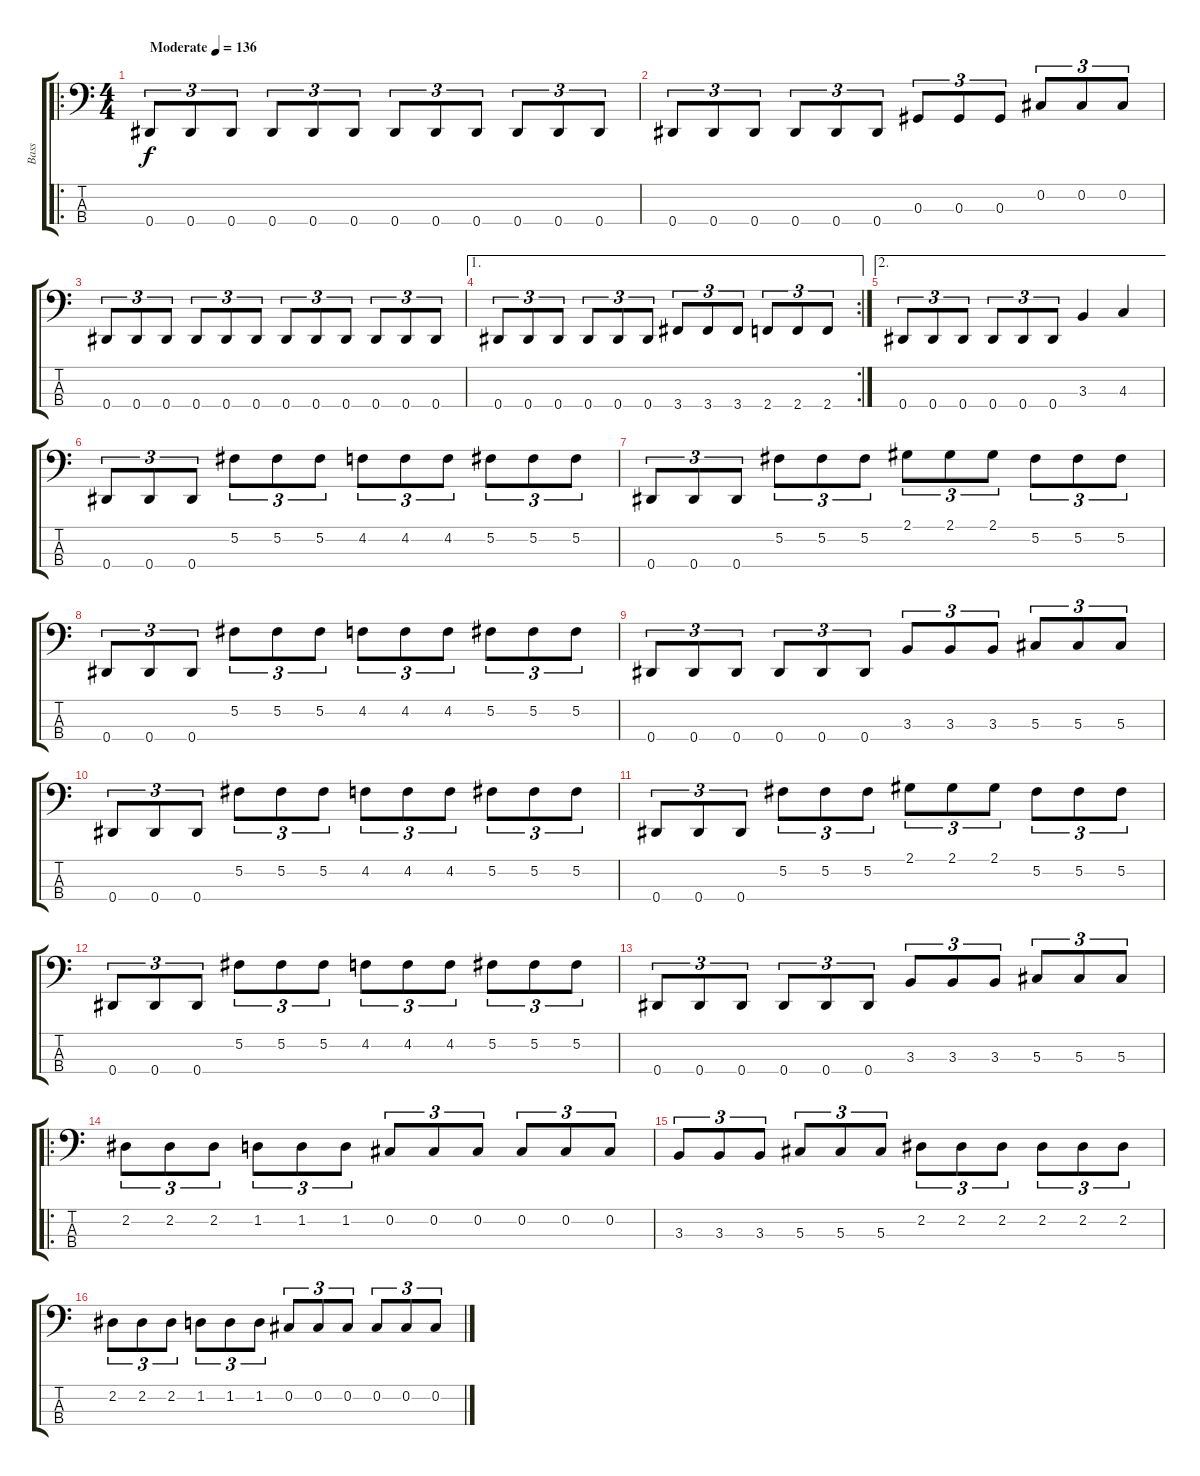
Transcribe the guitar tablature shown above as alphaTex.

\track ("Bass" "Bass") {instrument electricbassfinger}
\staff {score tabs}
\tuning (Gb2 Db2 Ab1 Eb1) {hide}
\ro
\ts (4 4)
\tempo (136 "Moderate")
\clef f4
\ks c
0.4.8{tu (3 2) dy f instrument electricbassfinger} 0.4.8{tu (3 2)} 0.4.8{tu (3 2)} 0.4.8{tu (3 2)} 0.4.8{tu (3 2)} 0.4.8{tu (3 2)} 0.4.8{tu (3 2)} 0.4.8{tu (3 2)} 0.4.8{tu (3 2)} 0.4.8{tu (3 2)} 0.4.8{tu (3 2)} 0.4.8{tu (3 2)} |
0.4.8{tu (3 2)} 0.4.8{tu (3 2)} 0.4.8{tu (3 2)} 0.4.8{tu (3 2)} 0.4.8{tu (3 2)} 0.4.8{tu (3 2)} 0.3.8{tu (3 2)} 0.3.8{tu (3 2)} 0.3.8{tu (3 2)} 0.2.8{tu (3 2)} 0.2.8{tu (3 2)} 0.2.8{tu (3 2)} |
0.4.8{tu (3 2)} 0.4.8{tu (3 2)} 0.4.8{tu (3 2)} 0.4.8{tu (3 2)} 0.4.8{tu (3 2)} 0.4.8{tu (3 2)} 0.4.8{tu (3 2)} 0.4.8{tu (3 2)} 0.4.8{tu (3 2)} 0.4.8{tu (3 2)} 0.4.8{tu (3 2)} 0.4.8{tu (3 2)} |
\ae 1
\rc 2
0.4.8{tu (3 2)} 0.4.8{tu (3 2)} 0.4.8{tu (3 2)} 0.4.8{tu (3 2)} 0.4.8{tu (3 2)} 0.4.8{tu (3 2)} 3.4.8{tu (3 2)} 3.4.8{tu (3 2)} 3.4.8{tu (3 2)} 2.4.8{tu (3 2)} 2.4.8{tu (3 2)} 2.4.8{tu (3 2)} |
\ae 2
0.4.8{tu (3 2)} 0.4.8{tu (3 2)} 0.4.8{tu (3 2)} 0.4.8{tu (3 2)} 0.4.8{tu (3 2)} 0.4.8{tu (3 2)} 3.3.4 4.3.4 |
0.4.8{tu (3 2)} 0.4.8{tu (3 2)} 0.4.8{tu (3 2)} 5.2.8{tu (3 2)} 5.2.8{tu (3 2)} 5.2.8{tu (3 2)} 4.2.8{tu (3 2)} 4.2.8{tu (3 2)} 4.2.8{tu (3 2)} 5.2.8{tu (3 2)} 5.2.8{tu (3 2)} 5.2.8{tu (3 2)} |
0.4.8{tu (3 2)} 0.4.8{tu (3 2)} 0.4.8{tu (3 2)} 5.2.8{tu (3 2)} 5.2.8{tu (3 2)} 5.2.8{tu (3 2)} 2.1.8{tu (3 2)} 2.1.8{tu (3 2)} 2.1.8{tu (3 2)} 5.2.8{tu (3 2)} 5.2.8{tu (3 2)} 5.2.8{tu (3 2)} |
0.4.8{tu (3 2)} 0.4.8{tu (3 2)} 0.4.8{tu (3 2)} 5.2.8{tu (3 2)} 5.2.8{tu (3 2)} 5.2.8{tu (3 2)} 4.2.8{tu (3 2)} 4.2.8{tu (3 2)} 4.2.8{tu (3 2)} 5.2.8{tu (3 2)} 5.2.8{tu (3 2)} 5.2.8{tu (3 2)} |
0.4.8{tu (3 2)} 0.4.8{tu (3 2)} 0.4.8{tu (3 2)} 0.4.8{tu (3 2)} 0.4.8{tu (3 2)} 0.4.8{tu (3 2)} 3.3.8{tu (3 2)} 3.3.8{tu (3 2)} 3.3.8{tu (3 2)} 5.3.8{tu (3 2)} 5.3.8{tu (3 2)} 5.3.8{tu (3 2)} |
0.4.8{tu (3 2)} 0.4.8{tu (3 2)} 0.4.8{tu (3 2)} 5.2.8{tu (3 2)} 5.2.8{tu (3 2)} 5.2.8{tu (3 2)} 4.2.8{tu (3 2)} 4.2.8{tu (3 2)} 4.2.8{tu (3 2)} 5.2.8{tu (3 2)} 5.2.8{tu (3 2)} 5.2.8{tu (3 2)} |
0.4.8{tu (3 2)} 0.4.8{tu (3 2)} 0.4.8{tu (3 2)} 5.2.8{tu (3 2)} 5.2.8{tu (3 2)} 5.2.8{tu (3 2)} 2.1.8{tu (3 2)} 2.1.8{tu (3 2)} 2.1.8{tu (3 2)} 5.2.8{tu (3 2)} 5.2.8{tu (3 2)} 5.2.8{tu (3 2)} |
0.4.8{tu (3 2)} 0.4.8{tu (3 2)} 0.4.8{tu (3 2)} 5.2.8{tu (3 2)} 5.2.8{tu (3 2)} 5.2.8{tu (3 2)} 4.2.8{tu (3 2)} 4.2.8{tu (3 2)} 4.2.8{tu (3 2)} 5.2.8{tu (3 2)} 5.2.8{tu (3 2)} 5.2.8{tu (3 2)} |
0.4.8{tu (3 2)} 0.4.8{tu (3 2)} 0.4.8{tu (3 2)} 0.4.8{tu (3 2)} 0.4.8{tu (3 2)} 0.4.8{tu (3 2)} 3.3.8{tu (3 2)} 3.3.8{tu (3 2)} 3.3.8{tu (3 2)} 5.3.8{tu (3 2)} 5.3.8{tu (3 2)} 5.3.8{tu (3 2)} |
\ro
2.2.8{tu (3 2)} 2.2.8{tu (3 2)} 2.2.8{tu (3 2)} 1.2.8{tu (3 2)} 1.2.8{tu (3 2)} 1.2.8{tu (3 2)} 0.2.8{tu (3 2)} 0.2.8{tu (3 2)} 0.2.8{tu (3 2)} 0.2.8{tu (3 2)} 0.2.8{tu (3 2)} 0.2.8{tu (3 2)} |
3.3.8{tu (3 2)} 3.3.8{tu (3 2)} 3.3.8{tu (3 2)} 5.3.8{tu (3 2)} 5.3.8{tu (3 2)} 5.3.8{tu (3 2)} 2.2.8{tu (3 2)} 2.2.8{tu (3 2)} 2.2.8{tu (3 2)} 2.2.8{tu (3 2)} 2.2.8{tu (3 2)} 2.2.8{tu (3 2)} |
2.2.8{tu (3 2)} 2.2.8{tu (3 2)} 2.2.8{tu (3 2)} 1.2.8{tu (3 2)} 1.2.8{tu (3 2)} 1.2.8{tu (3 2)} 0.2.8{tu (3 2)} 0.2.8{tu (3 2)} 0.2.8{tu (3 2)} 0.2.8{tu (3 2)} 0.2.8{tu (3 2)} 0.2.8{tu (3 2)}
